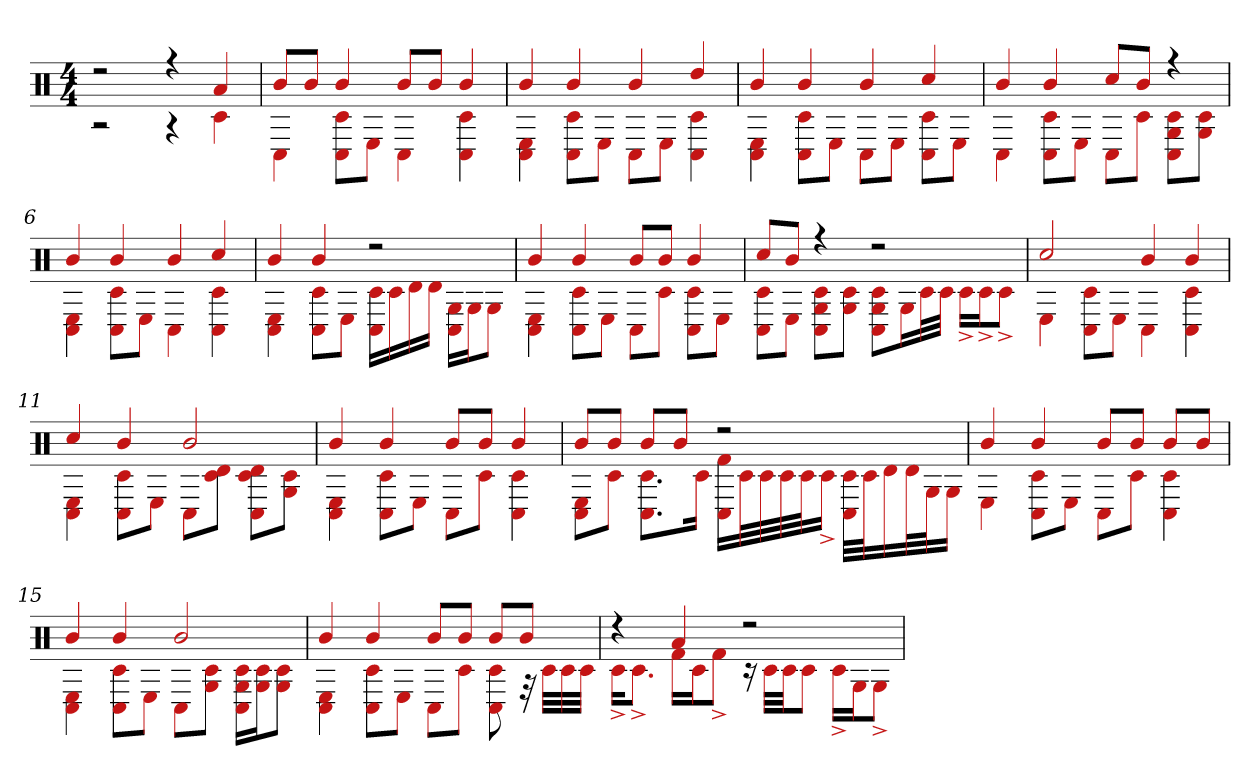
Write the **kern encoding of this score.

**kern
*part1
*staff1
*clefX
*k[]
*M4/4
=1
*^
2r	2r
4r	4r
4a	4c#
=2	=2
8bL	4C#
8bJ	.
4b	8C# 8c#L
.	8EJ
8bL	4C#
8bJ	.
4b	4C# 4c#
=3	=3
4b	4C# 4E
4b	8C# 8c#L
.	8EJ
4b	8C#L
.	8EJ
4dd	4C# 4c#
=4	=4
4b	4C# 4E
4b	8C# 8c#L
.	8EJ
4b	8C#L
.	8EJ
4cc#	8c# 8C#L
.	8EJ
=5	=5
4b	4C#
4b	8C# 8c#L
.	8EJ
8cc#L	8C#L
8bJ	8c#J
4r	8C# 8c# 8GL
.	8c# 8GJ
=6	=6
4b	4C# 4E
4b	8C# 8c#L
.	8EJ
4b	4C#
4cc#	4C# 4c#
=7	=7
4b	4C# 4E
4b	8c# 8C#L
.	8EJ
2r	16C# 16c#LL
.	16c#
.	16d
.	16dJJ
.	16C# 16GLL
.	16GJ
.	8GJ
=8	=8
4b	4C# 4E
4b	8C# 8c#L
.	8EJ
8bL	8C#L
8bJ	8c#J
4b	8C# 8c#L
.	8EJ
=9	=9
8cc#L	8C# 8c#L
8bJ	8EJ
4r	8C# 8c# 8GL
.	8c# 8GJ
2r	8C# 8c# 8GL
.	16GL
.	32c#L
.	32c#JJJ
.	16c#^LL
.	16c#^J
.	8c#^J
=10	=10
2cc#	4E
.	8C# 8c#L
.	8EJ
4b	4C#
4b	4C# 4c#
=11	=11
4cc#	4C# 4E
4b	8C# 8c#L
.	8EJ
2b	8C#L
.	8d 8c#J
.	8C# 8d 8c#L
.	8G 8c#J
=12	=12
4b	4C# 4E
4b	8c# 8C#L
.	8EJ
8bL	8C#L
8bJ	8c#J
4b	4c# 4C#
=13	=13
8bL	8C# 8EL
8bJ	8c#J
8bL	8.C# 8.c#L
8bJ	.
.	16c#Jk
2r	16C# 16f#LL
.	32c#L
.	32c#
.	32c#
.	32c#J
.	16c#^JJ
.	32c# 32C#LLL
.	32c#J
.	16d
.	32dL
.	32GJ
.	16GJJ
=14	=14
4b	4E
4b	8c# 8C#L
.	8EJ
8bL	8C#L
8bJ	8c#J
8bL	4C# 4c#
8bJ	.
=15	=15
4b	4C# 4E
4b	8C# 8c#L
.	8EJ
2b	8C#L
.	8c# 8GJ
.	16C# 16c# 16GLL
.	16c# 16GJ
.	8G 8c#J
=16	=16
4b	4C# 4E
4b	8C# 8c#L
.	8EJ
8bL	8C#L
8bJ	8c#J
8bL	8C# 8c#
8bJ	32r
.	32c#LLL
.	32c#
.	32c#JJJ
=17	=17
4r	16c#^KL
.	8.c#^J
4a	16f#LL
.	16c#J
.	8f#^J
2r	16r
.	32c#LLL
.	32c#JJ
.	8c#J
.	16c#^LL
.	16GJ
.	8G^J
*v	*v
=
*-
